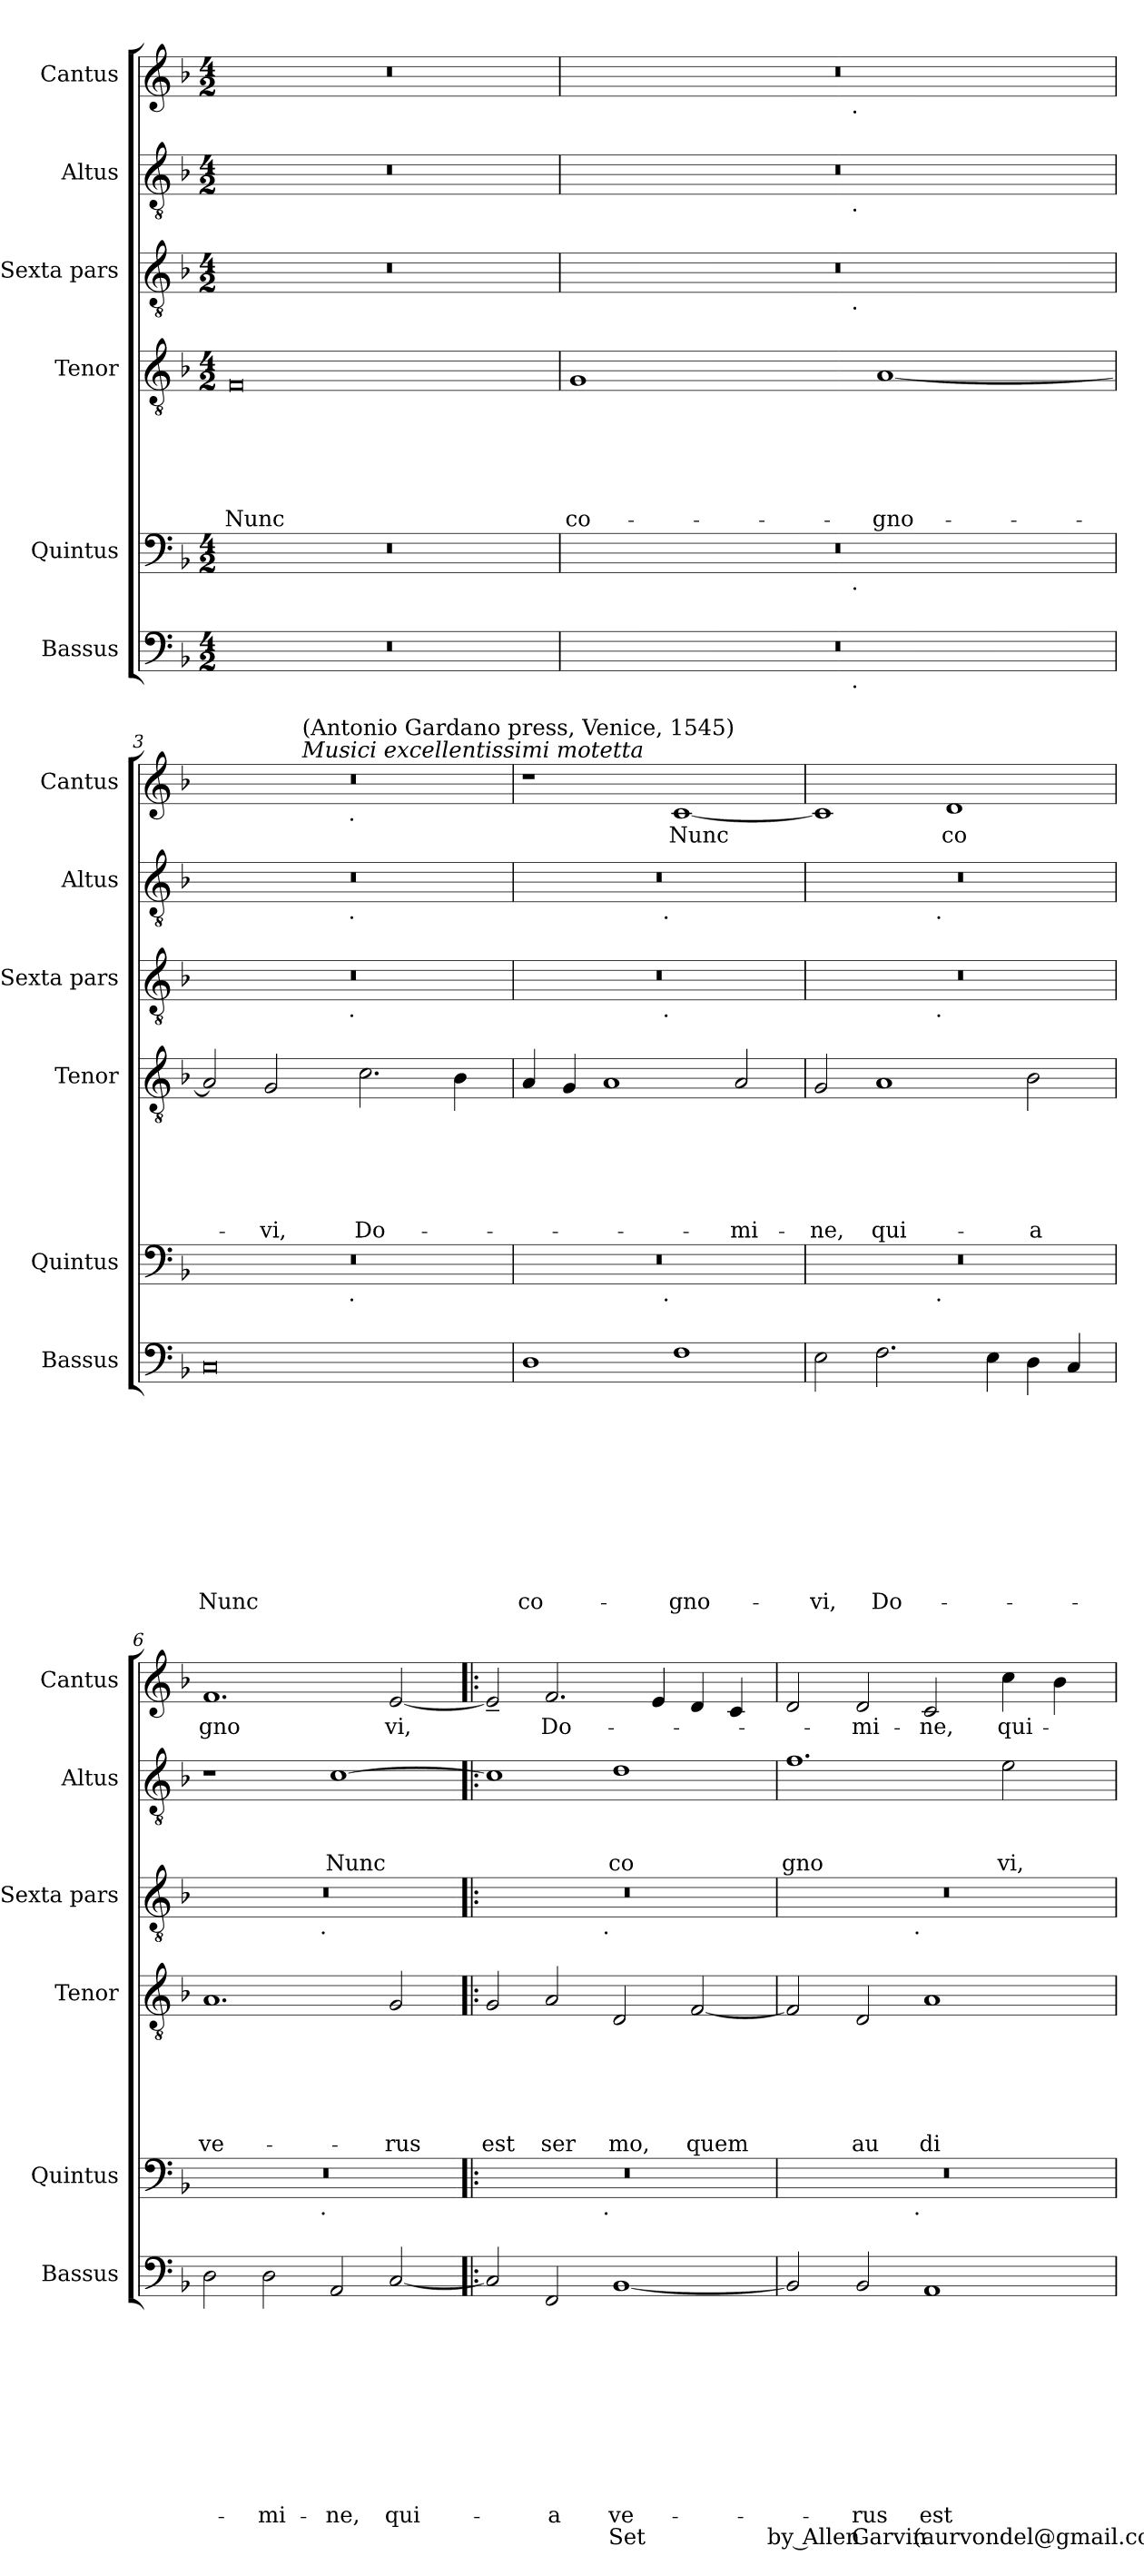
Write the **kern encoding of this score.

**kern	**text	**text	**text	**text	**text	**text	**text	**text	**text	**text	**text	**kern	**kern	**text	**text	**text	**text	**text	**text	**kern	**kern	**text	**text	**text	**kern	**text
*part6	*part6	*part6	*part6	*part6	*part6	*part6	*part6	*part6	*part6	*part6	*part6	*part5	*part4	*part4	*part4	*part4	*part4	*part4	*part4	*part3	*part2	*part2	*part2	*part2	*part1	*part1
*staff6	*staff6	*staff6	*staff6	*staff6	*staff6	*staff6	*staff6	*staff6	*staff6	*staff6	*staff6	*staff5	*staff4	*staff4	*staff4	*staff4	*staff4	*staff4	*staff4	*staff3	*staff2	*staff2	*staff2	*staff2	*staff1	*staff1
*I"Bassus	*	*	*	*	*	*	*	*	*	*	*	*I"Quintus	*I"Tenor	*	*	*	*	*	*	*I"Sexta pars	*I"Altus	*	*	*	*I"Cantus	*
*I'Bassus	*	*	*	*	*	*	*	*	*	*	*	*I'Quintus	*I'Tenor	*	*	*	*	*	*	*I'Sexta pars	*I'Altus	*	*	*	*I'Cantus	*
*clefF4	*	*	*	*	*	*	*	*	*	*	*	*clefF4	*clefGv2	*	*	*	*	*	*	*clefGv2	*clefGv2	*	*	*	*clefG2	*
*k[b-]	*	*	*	*	*	*	*	*	*	*	*	*k[b-]	*k[b-]	*	*	*	*	*	*	*k[b-]	*k[b-]	*	*	*	*k[b-]	*
*F:	*	*	*	*	*	*	*	*	*	*	*	*F:	*F:	*	*	*	*	*	*	*F:	*F:	*	*	*	*F:	*
*M4/2	*	*	*	*	*	*	*	*	*	*	*	*M4/2	*M4/2	*	*	*	*	*	*	*M4/2	*M4/2	*	*	*	*M4/2	*
=1	=1	=1	=1	=1	=1	=1	=1	=1	=1	=1	=1	=1	=1	=1	=1	=1	=1	=1	=1	=1	=1	=1	=1	=1	=1	=1
!	!	!	!	!	!	!	!	!	!	!	!	!	!	!	!	!	!	!	!LO:LY:b	!	!	!	!	!	!	!
0r	.	.	.	.	.	.	.	.	.	.	.	0r	0F	.	.	.	.	.	Nunc	0r	0r	.	.	.	0r	.
=2	=2	=2	=2	=2	=2	=2	=2	=2	=2	=2	=2	=2	=2	=2	=2	=2	=2	=2	=2	=2	=2	=2	=2	=2	=2	=2
!	!	!	!	!	!	!	!	!	!	!	!	!	!	!	!	!	!	!	!LO:LY:b	!	!	!	!	!	!	!
*^	*	*	*	*	*	*	*	*	*	*	*	*^	*	*	*	*	*	*	*	*^	*^	*	*	*	*^	*
0r	2ryy	.	.	.	.	.	.	.	.	.	.	.	0r	2ryy	1G	.	.	.	.	.	co-	0r	2ryy	0r	2ryy	.	.	.	0r	2ryy	.
.	4...ryy	.	.	.	.	.	.	.	.	.	.	.	.	4...ryy	.	.	.	.	.	.	.	.	4...ryy	.	4...ryy	.	.	.	.	4...ryy	.
!	!	!	!	!	!	!	!	!	!	!	!	!	!	!	!	!	!	!	!	!	!	!	!	!	!	!	!	!	!	!LO:TX:b:t=.	!
!	!	!	!	!	!	!	!	!	!	!	!	!	!	!	!	!	!	!	!	!	!	!	!	!	!LO:TX:b:t=.	!	!	!	!	!	!
!	!	!	!	!	!	!	!	!	!	!	!	!	!	!	!	!	!	!	!	!	!	!	!LO:TX:b:t=.	!	!	!	!	!	!	!	!
!	!	!	!	!	!	!	!	!	!	!	!	!	!	!LO:TX:b:t=.	!	!	!	!	!	!	!	!	!	!	!	!	!	!	!	!	!
!	!LO:TX:b:t=.	!	!	!	!	!	!	!	!	!	!	!	!	!	!	!	!	!	!	!	!	!	!	!	!	!	!	!	!	!	!
.	1ryy	.	.	.	.	.	.	.	.	.	.	.	.	1ryy	.	.	.	.	.	.	.	.	1ryy	.	1ryy	.	.	.	.	1ryy	.
!	!	!	!	!	!	!	!	!	!	!	!	!	!	!	!	!	!	!	!	!	!LO:LY:b	!	!	!	!	!	!	!	!	!	!
.	.	.	.	.	.	.	.	.	.	.	.	.	.	.	[<1A	.	.	.	.	.	-gno-	.	.	.	.	.	.	.	.	.	.
.	32ryy	.	.	.	.	.	.	.	.	.	.	.	.	32ryy	.	.	.	.	.	.	.	.	32ryy	.	32ryy	.	.	.	.	32ryy	.
=3	=3	=3	=3	=3	=3	=3	=3	=3	=3	=3	=3	=3	=3	=3	=3	=3	=3	=3	=3	=3	=3	=3	=3	=3	=3	=3	=3	=3	=3	=3	=3
!	!	!	!	!	!	!	!	!	!	!	!LO:LY:b	!	!	!	!	!	!	!	!	!	!	!	!	!	!	!	!	!	!	!	!
*v	*v	*	*	*	*	*	*	*	*	*	*	*	*	*	*	*	*	*	*	*	*	*	*	*	*	*	*	*	*	*^	*
0C	.	.	.	.	.	.	.	.	.	Nunc	.	0r	2ryy	2A/]	.	.	.	.	.	.	0r	2ryy	0r	2ryy	.	.	.	0r	2ryy	2ryy	.
!	!	!	!	!	!	!	!	!	!	!	!	!	!	!	!	!	!	!	!	!LO:LY:b	!	!	!	!	!	!	!	!	!	!	!
.	.	.	.	.	.	.	.	.	.	.	.	.	4...ryy	2G/	.	.	.	.	.	-vi,	.	4...ryy	.	4...ryy	.	.	.	.	8ryy	4...ryy	.
.	.	.	.	.	.	.	.	.	.	.	.	.	.	.	.	.	.	.	.	.	.	.	.	.	.	.	.	.	32ryy	.	.
!	!	!	!	!	!	!	!	!	!	!	!	!	!	!	!	!	!	!	!	!	!	!	!	!	!	!	!	!	!LO:TX:a:i:t=Musici excellentissimi motetta	!	!
!	!	!	!	!	!	!	!	!	!	!	!	!	!	!	!	!	!	!	!	!	!	!	!	!	!	!	!	!	!LO:TX:a:t=(Antonio Gardano press, Venice, 1545)	!	!
.	.	.	.	.	.	.	.	.	.	.	.	.	.	.	.	.	.	.	.	.	.	.	.	.	.	.	.	.	1ryy	.	.
!	!	!	!	!	!	!	!	!	!	!	!	!	!	!	!	!	!	!	!	!	!	!	!	!	!	!	!	!	!	!LO:TX:b:t=.	!
!	!	!	!	!	!	!	!	!	!	!	!	!	!	!	!	!	!	!	!	!	!	!	!	!LO:TX:b:t=.	!	!	!	!	!	!	!
!	!	!	!	!	!	!	!	!	!	!	!	!	!	!	!	!	!	!	!	!	!	!LO:TX:b:t=.	!	!	!	!	!	!	!	!	!
!	!	!	!	!	!	!	!	!	!	!	!	!	!LO:TX:b:t=.	!	!	!	!	!	!	!	!	!	!	!	!	!	!	!	!	!	!
.	.	.	.	.	.	.	.	.	.	.	.	.	1ryy	.	.	.	.	.	.	.	.	1ryy	.	1ryy	.	.	.	.	.	1ryy	.
!	!	!	!	!	!	!	!	!	!	!	!	!	!	!	!	!	!	!	!	!LO:LY:b	!	!	!	!	!	!	!	!	!	!	!
.	.	.	.	.	.	.	.	.	.	.	.	.	.	2.c\	.	.	.	.	.	Do-	.	.	.	.	.	.	.	.	.	.	.
.	.	.	.	.	.	.	.	.	.	.	.	.	.	.	.	.	.	.	.	.	.	.	.	.	.	.	.	.	4ryy	.	.
.	.	.	.	.	.	.	.	.	.	.	.	.	.	4B-\	.	.	.	.	.	.	.	.	.	.	.	.	.	.	.	.	.
.	.	.	.	.	.	.	.	.	.	.	.	.	.	.	.	.	.	.	.	.	.	.	.	.	.	.	.	.	16.ryy	.	.
.	.	.	.	.	.	.	.	.	.	.	.	.	32ryy	.	.	.	.	.	.	.	.	32ryy	.	32ryy	.	.	.	.	.	32ryy	.
=4	=4	=4	=4	=4	=4	=4	=4	=4	=4	=4	=4	=4	=4	=4	=4	=4	=4	=4	=4	=4	=4	=4	=4	=4	=4	=4	=4	=4	=4	=4	=4
!	!	!	!	!	!	!	!	!	!	!LO:LY:b	!	!	!	!	!	!	!	!	!	!	!	!	!	!	!	!	!	!	!	!	!
*	*	*	*	*	*	*	*	*	*	*	*	*	*	*	*	*	*	*	*	*	*	*	*	*	*	*	*	*v	*v	*v	*
1D	.	.	.	.	.	.	.	.	.	co-	.	0r	2ryy	4A/	.	.	.	.	.	.	0r	2ryy	0r	2ryy	.	.	.	1r	.
.	.	.	.	.	.	.	.	.	.	.	.	.	.	4G/	.	.	.	.	.	.	.	.	.	.	.	.	.	.	.
.	.	.	.	.	.	.	.	.	.	.	.	.	4...ryy	1A	.	.	.	.	.	.	.	4...ryy	.	4...ryy	.	.	.	.	.
!	!	!	!	!	!	!	!	!	!	!	!	!	!	!	!	!	!	!	!	!	!	!	!	!LO:TX:b:t=.	!	!	!	!	!
!	!	!	!	!	!	!	!	!	!	!	!	!	!	!	!	!	!	!	!	!	!	!LO:TX:b:t=.	!	!	!	!	!	!	!
!	!	!	!	!	!	!	!	!	!	!	!	!	!LO:TX:b:t=.	!	!	!	!	!	!	!	!	!	!	!	!	!	!	!	!
.	.	.	.	.	.	.	.	.	.	.	.	.	1ryy	.	.	.	.	.	.	.	.	1ryy	.	1ryy	.	.	.	.	.
!	!	!	!	!	!	!	!	!	!	!LO:LY:b	!	!	!	!	!	!	!	!	!	!	!	!	!	!	!	!	!	!	!LO:LY:b
1F	.	.	.	.	.	.	.	.	.	-gno-	.	.	.	.	.	.	.	.	.	.	.	.	.	.	.	.	.	[<1c	Nunc
!	!	!	!	!	!	!	!	!	!	!	!	!	!	!	!	!	!	!	!	!LO:LY:b	!	!	!	!	!	!	!	!	!
.	.	.	.	.	.	.	.	.	.	.	.	.	.	2A/	.	.	.	.	.	-mi-	.	.	.	.	.	.	.	.	.
.	.	.	.	.	.	.	.	.	.	.	.	.	32ryy	.	.	.	.	.	.	.	.	32ryy	.	32ryy	.	.	.	.	.
=5	=5	=5	=5	=5	=5	=5	=5	=5	=5	=5	=5	=5	=5	=5	=5	=5	=5	=5	=5	=5	=5	=5	=5	=5	=5	=5	=5	=5	=5
!	!	!	!	!	!	!	!	!	!	!LO:LY:b	!	!	!	!	!	!	!	!	!	!LO:LY:b	!	!	!	!	!	!	!	!	!
2E\	.	.	.	.	.	.	.	.	.	-vi,	.	0r	2ryy	2G/	.	.	.	.	.	-ne,	0r	2ryy	0r	2ryy	.	.	.	1c]	.
!	!	!	!	!	!	!	!	!	!	!LO:LY:b	!	!	!	!	!	!	!	!	!	!LO:LY:b	!	!	!	!	!	!	!	!	!
2.F\	.	.	.	.	.	.	.	.	.	Do-	.	.	4...ryy	1A	.	.	.	.	.	qui-	.	4...ryy	.	4...ryy	.	.	.	.	.
!	!	!	!	!	!	!	!	!	!	!	!	!	!	!	!	!	!	!	!	!	!	!	!	!LO:TX:b:t=.	!	!	!	!	!
!	!	!	!	!	!	!	!	!	!	!	!	!	!	!	!	!	!	!	!	!	!	!LO:TX:b:t=.	!	!	!	!	!	!	!
!	!	!	!	!	!	!	!	!	!	!	!	!	!LO:TX:b:t=.	!	!	!	!	!	!	!	!	!	!	!	!	!	!	!	!
.	.	.	.	.	.	.	.	.	.	.	.	.	1ryy	.	.	.	.	.	.	.	.	1ryy	.	1ryy	.	.	.	.	.
!	!	!	!	!	!	!	!	!	!	!	!	!	!	!	!	!	!	!	!	!	!	!	!	!	!	!	!	!	!LO:LY:b
.	.	.	.	.	.	.	.	.	.	.	.	.	.	.	.	.	.	.	.	.	.	.	.	.	.	.	.	1d	co
4E\	.	.	.	.	.	.	.	.	.	.	.	.	.	.	.	.	.	.	.	.	.	.	.	.	.	.	.	.	.
!	!	!	!	!	!	!	!	!	!	!	!	!	!	!	!	!	!	!	!	!LO:LY:b	!	!	!	!	!	!	!	!	!
4D\	.	.	.	.	.	.	.	.	.	.	.	.	.	2B-\	.	.	.	.	.	-a	.	.	.	.	.	.	.	.	.
4C/	.	.	.	.	.	.	.	.	.	.	.	.	.	.	.	.	.	.	.	.	.	.	.	.	.	.	.	.	.
.	.	.	.	.	.	.	.	.	.	.	.	.	32ryy	.	.	.	.	.	.	.	.	32ryy	.	32ryy	.	.	.	.	.
=6	=6	=6	=6	=6	=6	=6	=6	=6	=6	=6	=6	=6	=6	=6	=6	=6	=6	=6	=6	=6	=6	=6	=6	=6	=6	=6	=6	=6	=6
!	!	!	!	!	!	!	!	!	!	!	!	!	!	!	!	!	!	!	!	!LO:LY:b	!	!	!	!	!	!	!	!	!LO:LY:b
*	*	*	*	*	*	*	*	*	*	*	*	*	*	*	*	*	*	*	*	*	*	*	*v	*v	*	*	*	*	*
2D\	.	.	.	.	.	.	.	.	.	.	.	0r	2ryy	1.A	.	.	.	.	.	ve-	0r	2ryy	1r	.	.	.	1.f	gno
!	!	!	!	!	!	!	!	!	!	!LO:LY:b	!	!	!	!	!	!	!	!	!	!	!	!	!	!	!	!	!	!
2D\	.	.	.	.	.	.	.	.	.	-mi-	.	.	4...ryy	.	.	.	.	.	.	.	.	4...ryy	.	.	.	.	.	.
!	!	!	!	!	!	!	!	!	!	!	!	!	!	!	!	!	!	!	!	!	!	!LO:TX:b:t=.	!	!	!	!	!	!
!	!	!	!	!	!	!	!	!	!	!	!	!	!LO:TX:b:t=.	!	!	!	!	!	!	!	!	!	!	!	!	!	!	!
.	.	.	.	.	.	.	.	.	.	.	.	.	1ryy	.	.	.	.	.	.	.	.	1ryy	.	.	.	.	.	.
!	!	!	!	!	!	!	!	!	!	!LO:LY:b	!	!	!	!	!	!	!	!	!	!	!	!	!	!	!	!LO:LY:b	!	!
2AA/	.	.	.	.	.	.	.	.	.	-ne,	.	.	.	.	.	.	.	.	.	.	.	.	[<1c	.	.	Nunc	.	.
!	!	!	!	!	!	!	!	!	!	!LO:LY:b	!	!	!	!	!	!	!	!	!	!LO:LY:b	!	!	!	!	!	!	!	!LO:LY:b
[<2C/	.	.	.	.	.	.	.	.	.	qui-	.	.	.	2G/	.	.	.	.	.	-rus	.	.	.	.	.	.	[<2e/	vi,
.	.	.	.	.	.	.	.	.	.	.	.	.	32ryy	.	.	.	.	.	.	.	.	32ryy	.	.	.	.	.	.
!!LO:LB:g=z
=7!|:	=7!|:	=7!|:	=7!|:	=7!|:	=7!|:	=7!|:	=7!|:	=7!|:	=7!|:	=7!|:	=7!|:	=7!|:	=7!|:	=7!|:	=7!|:	=7!|:	=7!|:	=7!|:	=7!|:	=7!|:	=7!|:	=7!|:	=7!|:	=7!|:	=7!|:	=7!|:	=7!|:	=7!|:
!	!	!	!	!	!	!	!	!	!	!	!	!	!	!	!	!	!	!	!	!LO:LY:b	!	!	!	!	!	!	!	!
2C/]	.	.	.	.	.	.	.	.	.	.	.	0r	2ryy	2G/	.	.	.	.	.	est	0r	2ryy	1c]	.	.	.	2e~</]	.
!	!	!	!	!	!	!	!	!	!	!LO:LY:b	!	!	!	!	!	!	!	!	!	!LO:LY:b	!	!	!	!	!	!	!	!LO:LY:b
2FF/	.	.	.	.	.	.	.	.	.	-a	.	.	4...ryy	2A/	.	.	.	.	.	ser	.	4...ryy	.	.	.	.	2.f/	Do-
!	!	!	!	!	!	!	!	!	!	!	!	!	!	!	!	!	!	!	!	!	!	!LO:TX:b:t=.	!	!	!	!	!	!
!	!	!	!	!	!	!	!	!	!	!	!	!	!LO:TX:b:t=.	!	!	!	!	!	!	!	!	!	!	!	!	!	!	!
.	.	.	.	.	.	.	.	.	.	.	.	.	1ryy	.	.	.	.	.	.	.	.	1ryy	.	.	.	.	.	.
!	!	!	!	!	!	!	!	!	!	!LO:LY:b	!LO:LY:b	!	!	!	!	!	!	!	!	!LO:LY:b	!	!	!	!	!	!LO:LY:b	!	!
[<1BB-	.	.	.	.	.	.	.	.	.	ve-	Set	.	.	2D/	.	.	.	.	.	mo,	.	.	1d	.	.	co	.	.
.	.	.	.	.	.	.	.	.	.	.	.	.	.	.	.	.	.	.	.	.	.	.	.	.	.	.	4e/	.
!	!	!	!	!	!	!	!	!	!	!	!	!	!	!	!	!	!	!	!	!LO:LY:b	!	!	!	!	!	!	!	!
.	.	.	.	.	.	.	.	.	.	.	.	.	.	[<2F/	.	.	.	.	.	quem	.	.	.	.	.	.	4d/	.
.	.	.	.	.	.	.	.	.	.	.	.	.	.	.	.	.	.	.	.	.	.	.	.	.	.	.	4c/	.
.	.	.	.	.	.	.	.	.	.	.	.	.	32ryy	.	.	.	.	.	.	.	.	32ryy	.	.	.	.	.	.
=8	=8	=8	=8	=8	=8	=8	=8	=8	=8	=8	=8	=8	=8	=8	=8	=8	=8	=8	=8	=8	=8	=8	=8	=8	=8	=8	=8	=8
!	!	!	!	!	!	!	!	!	!	!	!LO:LY:b:rj	!	!	!	!	!	!	!	!	!	!	!	!	!	!	!LO:LY:b	!	!
2BB-/]	.	.	.	.	.	.	.	.	.	.	by Allen	0r	2ryy	2F/]	.	.	.	.	.	.	0r	2ryy	1.f	.	.	gno	2d/	.
!	!	!	!	!	!	!	!	!	!	!LO:LY:b	!LO:LY:b	!	!	!	!	!	!	!	!	!LO:LY:b	!	!	!	!	!	!	!	!LO:LY:b
2BB-/	.	.	.	.	.	.	.	.	.	-rus	Garvin	.	4...ryy	2D/	.	.	.	.	.	au	.	4...ryy	.	.	.	.	2d/	-mi-
!	!	!	!	!	!	!	!	!	!	!	!	!	!	!	!	!	!	!	!	!	!	!LO:TX:b:t=.	!	!	!	!	!	!
!	!	!	!	!	!	!	!	!	!	!	!	!	!LO:TX:b:t=.	!	!	!	!	!	!	!	!	!	!	!	!	!	!	!
.	.	.	.	.	.	.	.	.	.	.	.	.	1ryy	.	.	.	.	.	.	.	.	1ryy	.	.	.	.	.	.
!	!	!	!	!	!	!	!	!	!	!LO:LY:b	!LO:LY:b	!	!	!	!	!	!	!	!	!LO:LY:b	!	!	!	!	!	!	!	!LO:LY:b
1AA	.	.	.	.	.	.	.	.	.	est	(aurvondel@gmail.com)	.	.	1A	.	.	.	.	.	di	.	.	.	.	.	.	2c/	-ne,
!	!	!	!	!	!	!	!	!	!	!	!	!	!	!	!	!	!	!	!	!	!	!	!	!	!	!LO:LY:b	!	!LO:LY:b
.	.	.	.	.	.	.	.	.	.	.	.	.	.	.	.	.	.	.	.	.	.	.	2e\	.	.	vi,	4cc\	qui-
.	.	.	.	.	.	.	.	.	.	.	.	.	.	.	.	.	.	.	.	.	.	.	.	.	.	.	4b-\	.
.	.	.	.	.	.	.	.	.	.	.	.	.	32ryy	.	.	.	.	.	.	.	.	32ryy	.	.	.	.	.	.
*	*	*	*	*	*	*	*	*	*	*	*	*v	*v	*	*	*	*	*	*	*	*v	*v	*	*	*	*	*	*
=	=	=	=	=	=	=	=	=	=	=	=	=	=	=	=	=	=	=	=	=	=	=	=	=	=	=
*-	*-	*-	*-	*-	*-	*-	*-	*-	*-	*-	*-	*-	*-	*-	*-	*-	*-	*-	*-	*-	*-	*-	*-	*-	*-	*-
